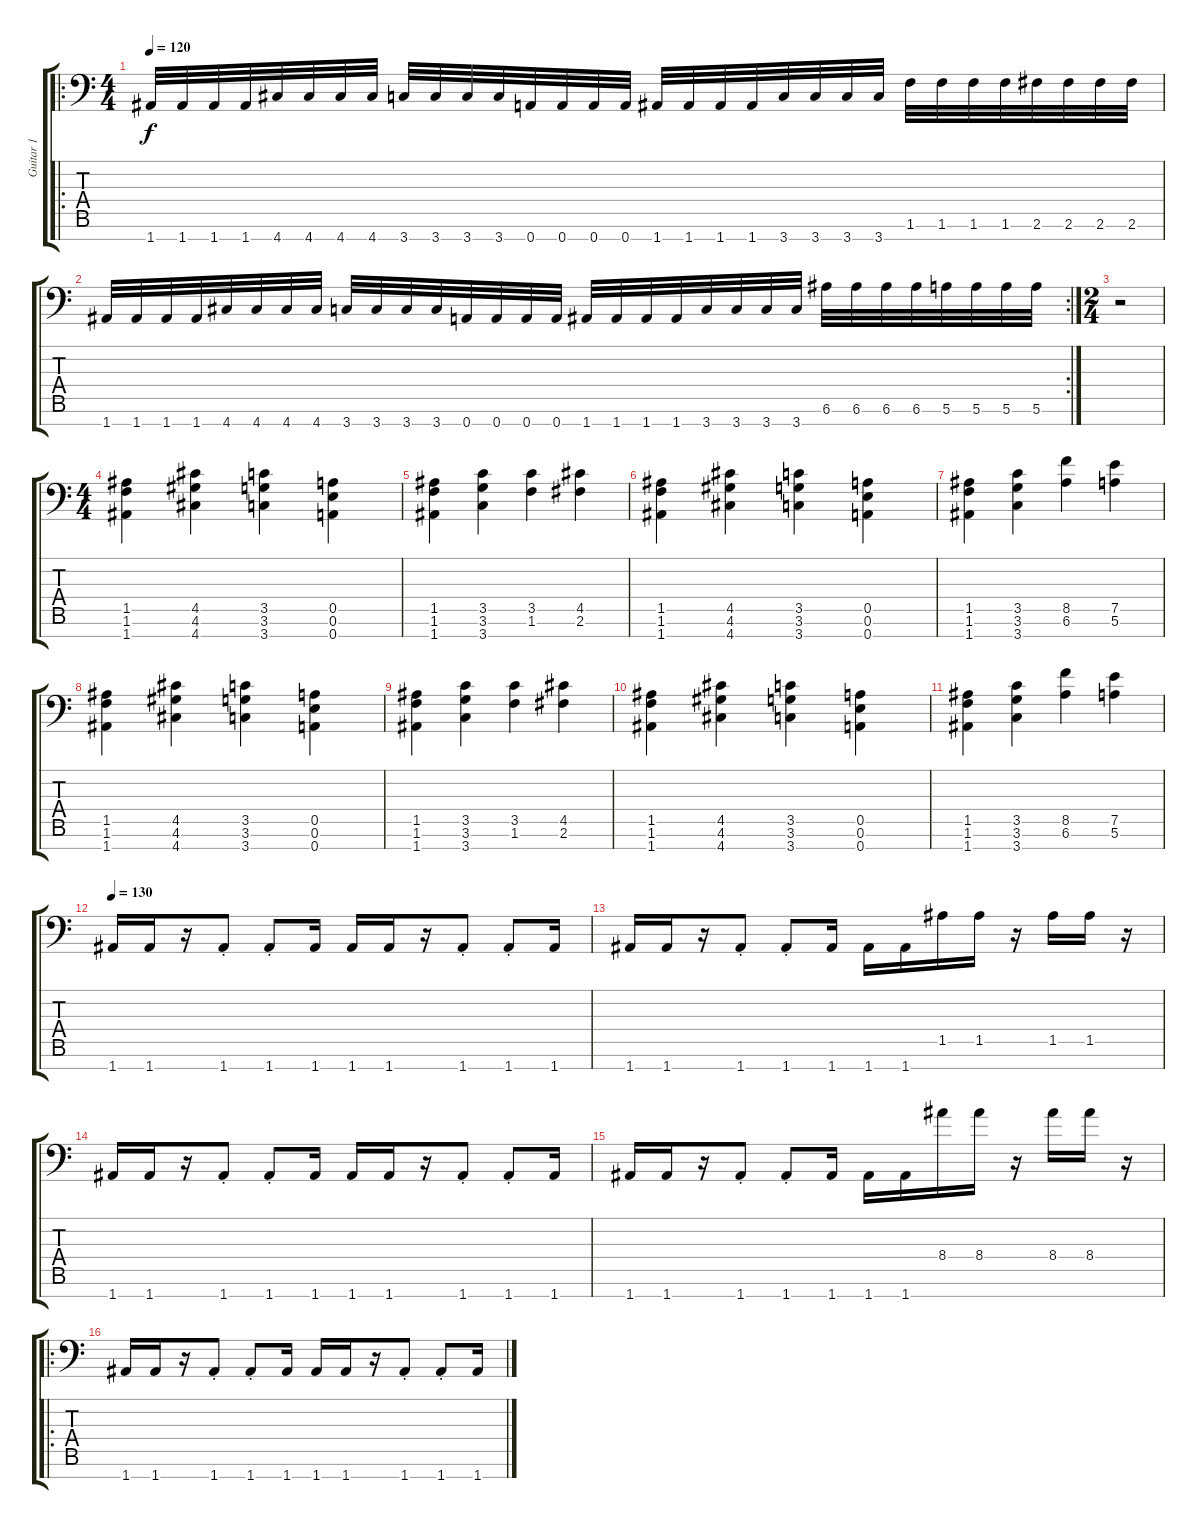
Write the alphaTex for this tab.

\track ("Guitar 1" "Guitar 1") {instrument distortionguitar}
\staff {score tabs}
\tuning (E4 B3 G3 D3 A2 E2 A1) {hide}
\ro
\ts (4 4)
\tempo 120
\clef f4
\ks c
1.7.32{dy f} 1.7.32 1.7.32 1.7.32 4.7.32 4.7.32 4.7.32 4.7.32 3.7.32 3.7.32 3.7.32 3.7.32 0.7.32 0.7.32 0.7.32 0.7.32 1.7.32 1.7.32 1.7.32 1.7.32 3.7.32 3.7.32 3.7.32 3.7.32 1.6.32 1.6.32 1.6.32 1.6.32 2.6.32 2.6.32 2.6.32 2.6.32 |
\rc 2
1.7.32 1.7.32 1.7.32 1.7.32 4.7.32 4.7.32 4.7.32 4.7.32 3.7.32 3.7.32 3.7.32 3.7.32 0.7.32 0.7.32 0.7.32 0.7.32 1.7.32 1.7.32 1.7.32 1.7.32 3.7.32 3.7.32 3.7.32 3.7.32 6.6.32 6.6.32 6.6.32 6.6.32 5.6.32 5.6.32 5.6.32 5.6.32 |
\ts (2 4)
r.2 |
\ts (4 4)
(1.5 1.6 1.7).4 (4.5 4.6 4.7).4 (3.5 3.6 3.7).4 (0.5 0.6 0.7).4 |
(1.5 1.6 1.7).4 (3.5 3.6 3.7).4 (3.5 1.6).4 (4.5 2.6).4 |
(1.5 1.6 1.7).4 (4.5 4.6 4.7).4 (3.5 3.6 3.7).4 (0.5 0.6 0.7).4 |
(1.5 1.6 1.7).4 (3.5 3.6 3.7).4 (8.5 6.6).4 (7.5 5.6).4 |
(1.5 1.6 1.7).4 (4.5 4.6 4.7).4 (3.5 3.6 3.7).4 (0.5 0.6 0.7).4 |
(1.5 1.6 1.7).4 (3.5 3.6 3.7).4 (3.5 1.6).4 (4.5 2.6).4 |
(1.5 1.6 1.7).4 (4.5 4.6 4.7).4 (3.5 3.6 3.7).4 (0.5 0.6 0.7).4 |
(1.5 1.6 1.7).4 (3.5 3.6 3.7).4 (8.5 6.6).4 (7.5 5.6).4 |
\tempo 130
1.7.16 1.7.16 r.16 1.7{st}.8 1.7{st}.8 1.7.16 1.7.16 1.7.16 r.16 1.7{st}.8 1.7{st}.8 1.7.16 |
1.7.16 1.7.16 r.16 1.7{st}.8 1.7{st}.8 1.7.16 1.7.16 1.7.16 1.5.16 1.5.16 r.16 1.5.16 1.5.16 r.16 |
1.7.16 1.7.16 r.16 1.7{st}.8 1.7{st}.8 1.7.16 1.7.16 1.7.16 r.16 1.7{st}.8 1.7{st}.8 1.7.16 |
1.7.16 1.7.16 r.16 1.7{st}.8 1.7{st}.8 1.7.16 1.7.16 1.7.16 8.4.16 8.4.16 r.16 8.4.16 8.4.16 r.16 |
\ro
1.7.16 1.7.16 r.16 1.7{st}.8 1.7{st}.8 1.7.16 1.7.16 1.7.16 r.16 1.7{st}.8 1.7{st}.8 1.7.16
